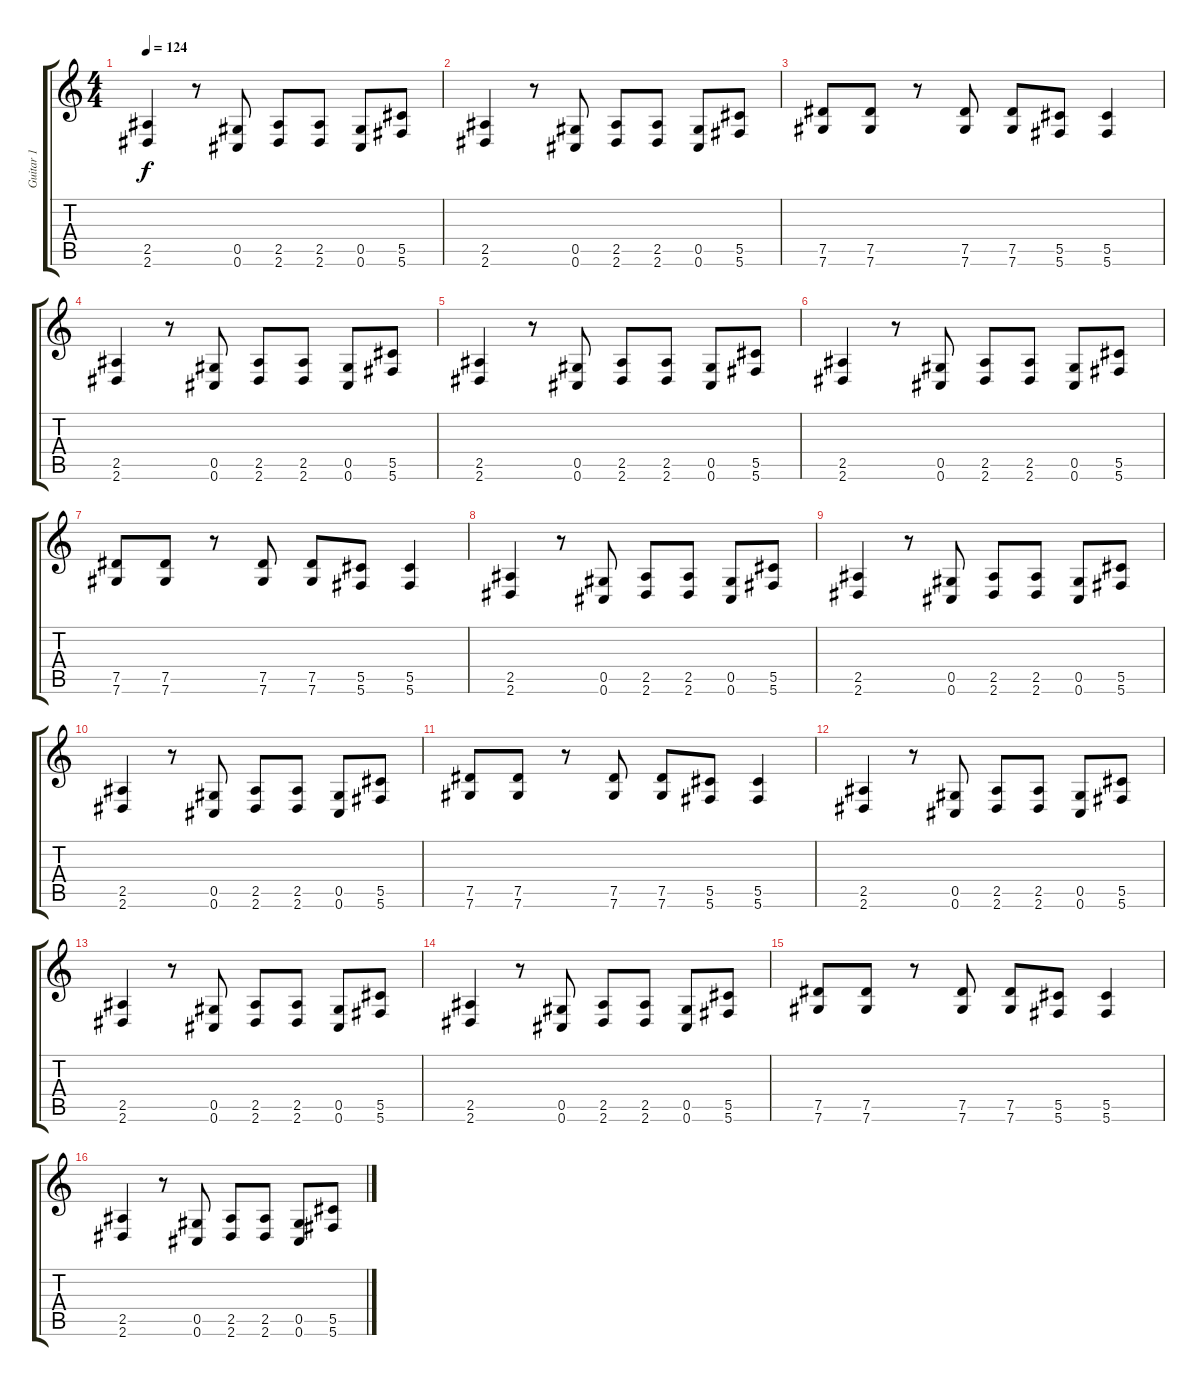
\track ("Guitar 1" "Guitar 1") {instrument distortionguitar}
\staff {score tabs}
\tuning (Eb4 Bb3 Gb3 Db3 Ab2 Db2) {hide}
\ts (4 4)
\tempo 124
\clef g2
\ks c
(2.5 2.6).4{dy f} r.8 (0.5 0.6).8 (2.5 2.6).8 (2.5 2.6).8 (0.5 0.6).8 (5.5 5.6).8 |
(2.5 2.6).4 r.8 (0.5 0.6).8 (2.5 2.6).8 (2.5 2.6).8 (0.5 0.6).8 (5.5 5.6).8 |
(7.5 7.6).8 (7.5 7.6).8 r.8 (7.5 7.6).8 (7.5 7.6).8 (5.5 5.6).8 (5.5 5.6).4 |
(2.5 2.6).4 r.8 (0.5 0.6).8 (2.5 2.6).8 (2.5 2.6).8 (0.5 0.6).8 (5.5 5.6).8 |
(2.5 2.6).4 r.8 (0.5 0.6).8 (2.5 2.6).8 (2.5 2.6).8 (0.5 0.6).8 (5.5 5.6).8 |
(2.5 2.6).4 r.8 (0.5 0.6).8 (2.5 2.6).8 (2.5 2.6).8 (0.5 0.6).8 (5.5 5.6).8 |
(7.5 7.6).8 (7.5 7.6).8 r.8 (7.5 7.6).8 (7.5 7.6).8 (5.5 5.6).8 (5.5 5.6).4 |
(2.5 2.6).4 r.8 (0.5 0.6).8 (2.5 2.6).8 (2.5 2.6).8 (0.5 0.6).8 (5.5 5.6).8 |
(2.5 2.6).4 r.8 (0.5 0.6).8 (2.5 2.6).8 (2.5 2.6).8 (0.5 0.6).8 (5.5 5.6).8 |
(2.5 2.6).4 r.8 (0.5 0.6).8 (2.5 2.6).8 (2.5 2.6).8 (0.5 0.6).8 (5.5 5.6).8 |
(7.5 7.6).8 (7.5 7.6).8 r.8 (7.5 7.6).8 (7.5 7.6).8 (5.5 5.6).8 (5.5 5.6).4 |
(2.5 2.6).4 r.8 (0.5 0.6).8 (2.5 2.6).8 (2.5 2.6).8 (0.5 0.6).8 (5.5 5.6).8 |
(2.5 2.6).4 r.8 (0.5 0.6).8 (2.5 2.6).8 (2.5 2.6).8 (0.5 0.6).8 (5.5 5.6).8 |
(2.5 2.6).4 r.8 (0.5 0.6).8 (2.5 2.6).8 (2.5 2.6).8 (0.5 0.6).8 (5.5 5.6).8 |
(7.5 7.6).8 (7.5 7.6).8 r.8 (7.5 7.6).8 (7.5 7.6).8 (5.5 5.6).8 (5.5 5.6).4 |
(2.5 2.6).4 r.8 (0.5 0.6).8 (2.5 2.6).8 (2.5 2.6).8 (0.5 0.6).8 (5.5 5.6).8
